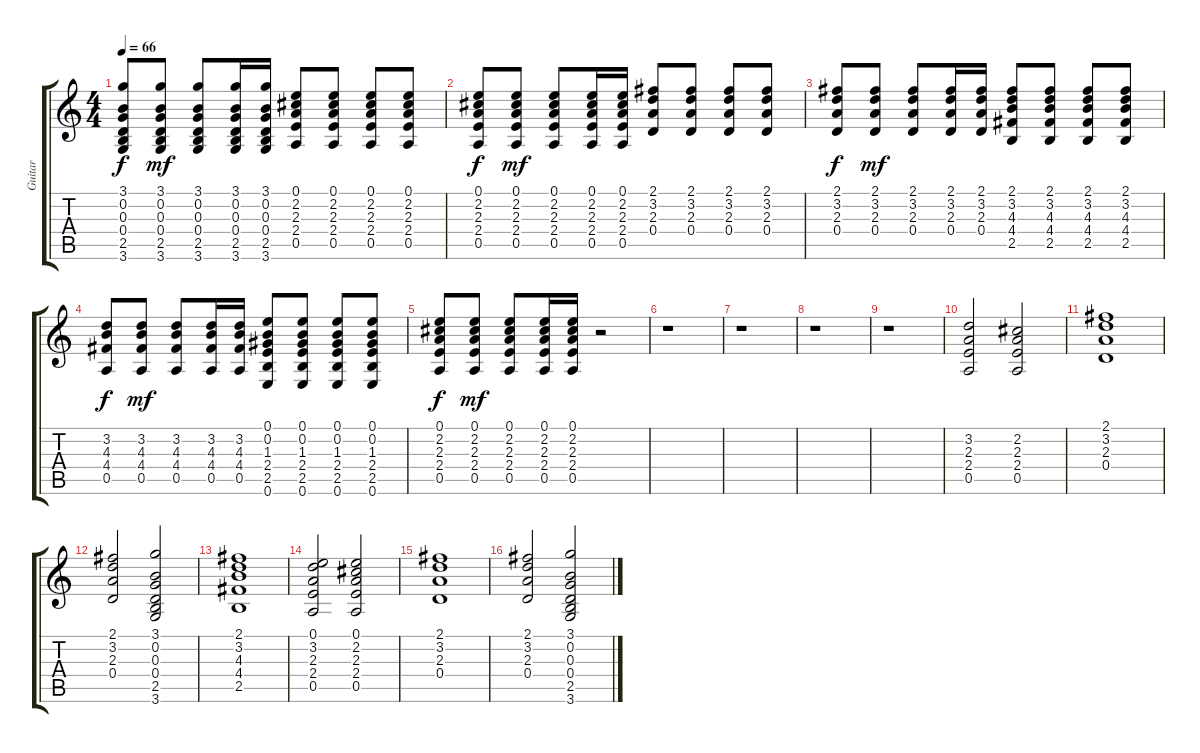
\track ("Guitar " "Guitar ") {instrument acousticguitarsteel}
\staff {score tabs}
\tuning (E4 B3 G3 D3 A2 E2) {hide}
\ts (4 4)
\tempo 66
\clef g2
\ks c
(3.1 0.2 0.3 0.4 2.5 3.6).8{dy f} (3.1 0.2 0.3 0.4 2.5 3.6).8{dy mf} (3.1 0.2 0.3 0.4 2.5 3.6).8 (3.1 0.2 0.3 0.4 2.5 3.6).16 (3.1 0.2 0.3 0.4 2.5 3.6).16 (0.1 2.2 2.3 2.4 0.5).8 (0.1 2.2 2.3 2.4 0.5).8 (0.1 2.2 2.3 2.4 0.5).8 (0.1 2.2 2.3 2.4 0.5).8 |
(0.1 2.2 2.3 2.4 0.5).8{dy f} (0.1 2.2 2.3 2.4 0.5).8{dy mf} (0.1 2.2 2.3 2.4 0.5).8 (0.1 2.2 2.3 2.4 0.5).16 (0.1 2.2 2.3 2.4 0.5).16 (2.1 3.2 2.3 0.4).8 (2.1 3.2 2.3 0.4).8 (2.1 3.2 2.3 0.4).8 (2.1 3.2 2.3 0.4).8 |
(2.1 3.2 2.3 0.4).8{dy f} (2.1 3.2 2.3 0.4).8{dy mf} (2.1 3.2 2.3 0.4).8 (2.1 3.2 2.3 0.4).16 (2.1 3.2 2.3 0.4).16 (2.1 3.2 4.3 4.4 2.5).8 (2.1 3.2 4.3 4.4 2.5).8 (2.1 3.2 4.3 4.4 2.5).8 (2.1 3.2 4.3 4.4 2.5).8 |
(3.2 4.3 4.4 0.5).8{dy f} (3.2 4.3 4.4 0.5).8{dy mf} (3.2 4.3 4.4 0.5).8 (3.2 4.3 4.4 0.5).16 (3.2 4.3 4.4 0.5).16 (0.1 0.2 1.3 2.4 2.5 0.6).8 (0.1 0.2 1.3 2.4 2.5 0.6).8 (0.1 0.2 1.3 2.4 2.5 0.6).8 (0.1 0.2 1.3 2.4 2.5 0.6).8 |
(0.1 2.2 2.3 2.4 0.5).8{dy f} (0.1 2.2 2.3 2.4 0.5).8{dy mf} (0.1 2.2 2.3 2.4 0.5).8 (0.1 2.2 2.3 2.4 0.5).16 (0.1 2.2 2.3 2.4 0.5).16 r.2 |
r.1 |
r.1 |
r.1 |
r.1 |
(3.2 2.3 2.4 0.5).2 (2.2 2.3 2.4 0.5).2 |
(2.1 3.2 2.3 0.4).1 |
(2.1 3.2 2.3 0.4).2 (3.1 0.2 0.3 0.4 2.5 3.6).2 |
(2.1 3.2 4.3 4.4 2.5).1 |
(0.1 3.2 2.3 2.4 0.5).2 (0.1 2.2 2.3 2.4 0.5).2 |
(2.1 3.2 2.3 0.4).1 |
(2.1 3.2 2.3 0.4).2 (3.1 0.2 0.3 0.4 2.5 3.6).2
